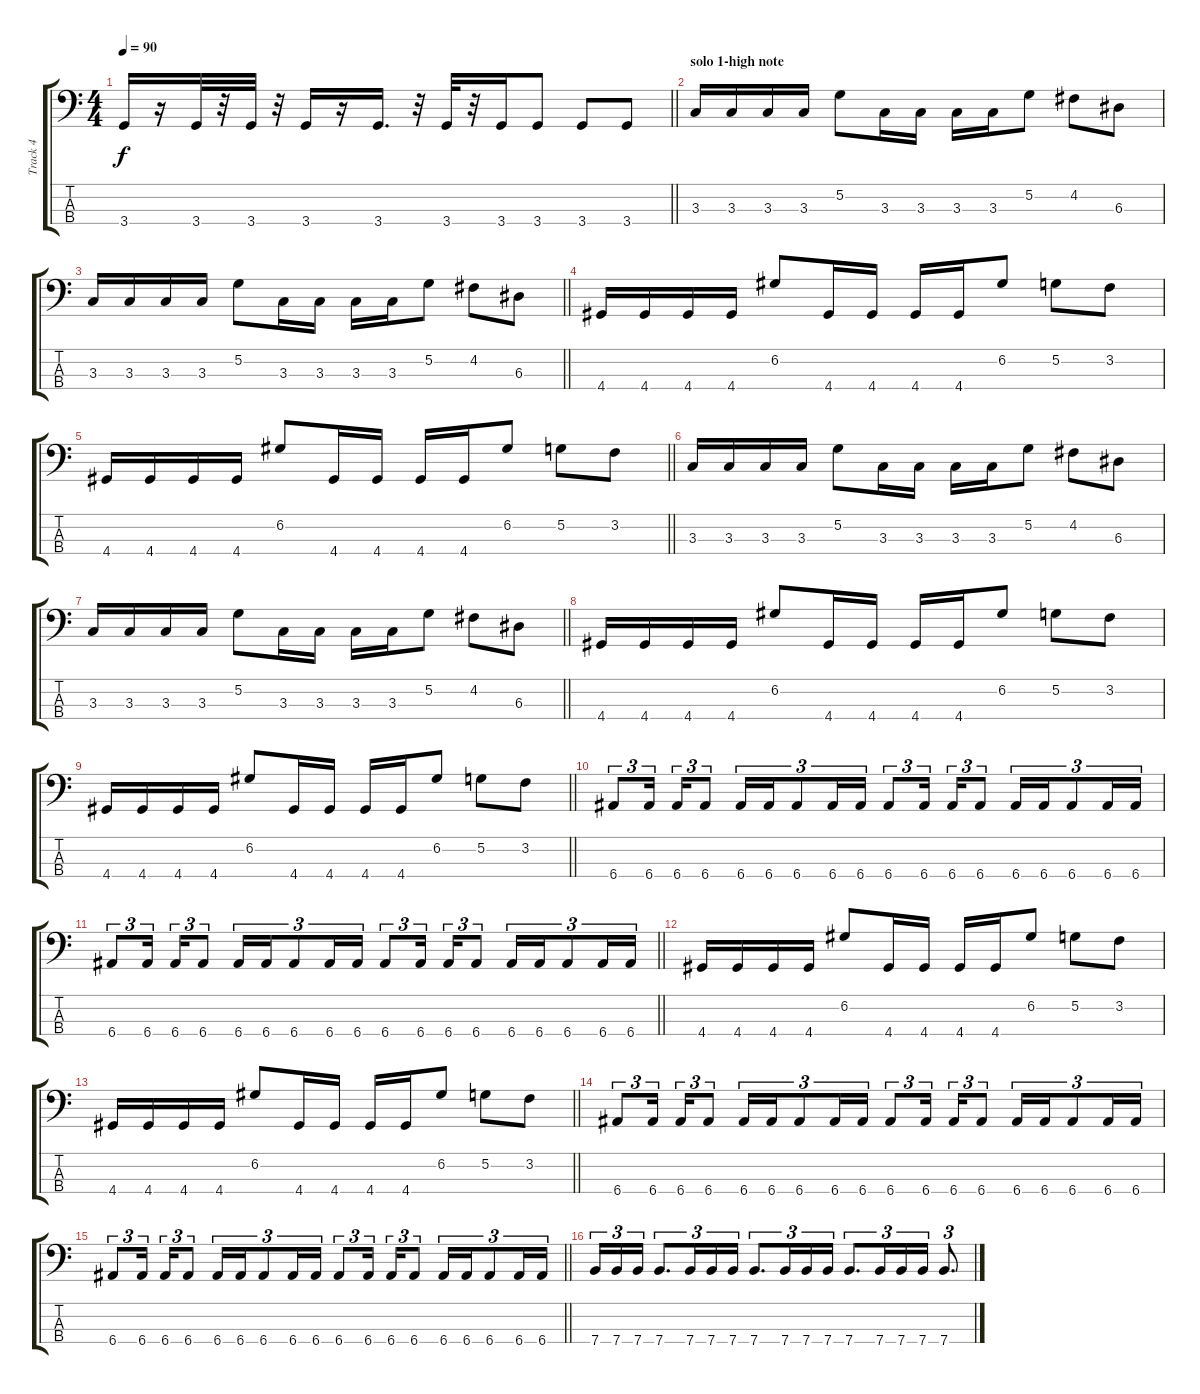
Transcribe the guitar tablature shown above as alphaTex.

\track ("Track 4" "Track 4") {instrument electricbassfinger}
\staff {score tabs}
\tuning (G2 D2 A1 E1) {hide}
\ts (4 4)
\tempo 90
\clef f4
\barLineRight lightlight
\ks c
3.4.16{dy f} r.16 3.4.32 r.32 3.4.32 r.32 3.4.16 r.16 3.4.16{d} r.32 3.4.32 r.32 3.4.16 3.4.8 3.4.8 3.4.8 |
\section ("" "solo 1-high note")
3.3.16 3.3.16 3.3.16 3.3.16 5.2.8 3.3.16 3.3.16 3.3.16 3.3.16 5.2.8 4.2.8 6.3.8 |
\barLineRight lightlight
3.3.16 3.3.16 3.3.16 3.3.16 5.2.8 3.3.16 3.3.16 3.3.16 3.3.16 5.2.8 4.2.8 6.3.8 |
4.4.16 4.4.16 4.4.16 4.4.16 6.2.8 4.4.16 4.4.16 4.4.16 4.4.16 6.2.8 5.2.8 3.2.8 |
\barLineRight lightlight
4.4.16 4.4.16 4.4.16 4.4.16 6.2.8 4.4.16 4.4.16 4.4.16 4.4.16 6.2.8 5.2.8 3.2.8 |
3.3.16 3.3.16 3.3.16 3.3.16 5.2.8 3.3.16 3.3.16 3.3.16 3.3.16 5.2.8 4.2.8 6.3.8 |
\barLineRight lightlight
3.3.16 3.3.16 3.3.16 3.3.16 5.2.8 3.3.16 3.3.16 3.3.16 3.3.16 5.2.8 4.2.8 6.3.8 |
4.4.16 4.4.16 4.4.16 4.4.16 6.2.8 4.4.16 4.4.16 4.4.16 4.4.16 6.2.8 5.2.8 3.2.8 |
\barLineRight lightlight
4.4.16 4.4.16 4.4.16 4.4.16 6.2.8 4.4.16 4.4.16 4.4.16 4.4.16 6.2.8 5.2.8 3.2.8 |
6.4.8{tu (3 2)} 6.4.16{tu (3 2) beam splitsecondary} 6.4.16{tu (3 2)} 6.4.8{tu (3 2)} 6.4.16{tu (3 2)} 6.4.16{tu (3 2)} 6.4.8{tu (3 2)} 6.4.16{tu (3 2)} 6.4.16{tu (3 2)} 6.4.8{tu (3 2)} 6.4.16{tu (3 2) beam splitsecondary} 6.4.16{tu (3 2)} 6.4.8{tu (3 2)} 6.4.16{tu (3 2)} 6.4.16{tu (3 2)} 6.4.8{tu (3 2)} 6.4.16{tu (3 2)} 6.4.16{tu (3 2)} |
\barLineRight lightlight
6.4.8{tu (3 2)} 6.4.16{tu (3 2) beam splitsecondary} 6.4.16{tu (3 2)} 6.4.8{tu (3 2)} 6.4.16{tu (3 2)} 6.4.16{tu (3 2)} 6.4.8{tu (3 2)} 6.4.16{tu (3 2)} 6.4.16{tu (3 2)} 6.4.8{tu (3 2)} 6.4.16{tu (3 2) beam splitsecondary} 6.4.16{tu (3 2)} 6.4.8{tu (3 2)} 6.4.16{tu (3 2)} 6.4.16{tu (3 2)} 6.4.8{tu (3 2)} 6.4.16{tu (3 2)} 6.4.16{tu (3 2)} |
4.4.16 4.4.16 4.4.16 4.4.16 6.2.8 4.4.16 4.4.16 4.4.16 4.4.16 6.2.8 5.2.8 3.2.8 |
\barLineRight lightlight
4.4.16 4.4.16 4.4.16 4.4.16 6.2.8 4.4.16 4.4.16 4.4.16 4.4.16 6.2.8 5.2.8 3.2.8 |
6.4.8{tu (3 2)} 6.4.16{tu (3 2) beam splitsecondary} 6.4.16{tu (3 2)} 6.4.8{tu (3 2)} 6.4.16{tu (3 2)} 6.4.16{tu (3 2)} 6.4.8{tu (3 2)} 6.4.16{tu (3 2)} 6.4.16{tu (3 2)} 6.4.8{tu (3 2)} 6.4.16{tu (3 2) beam splitsecondary} 6.4.16{tu (3 2)} 6.4.8{tu (3 2)} 6.4.16{tu (3 2)} 6.4.16{tu (3 2)} 6.4.8{tu (3 2)} 6.4.16{tu (3 2)} 6.4.16{tu (3 2)} |
\barLineRight lightlight
6.4.8{tu (3 2)} 6.4.16{tu (3 2) beam splitsecondary} 6.4.16{tu (3 2)} 6.4.8{tu (3 2)} 6.4.16{tu (3 2)} 6.4.16{tu (3 2)} 6.4.8{tu (3 2)} 6.4.16{tu (3 2)} 6.4.16{tu (3 2)} 6.4.8{tu (3 2)} 6.4.16{tu (3 2) beam splitsecondary} 6.4.16{tu (3 2)} 6.4.8{tu (3 2)} 6.4.16{tu (3 2)} 6.4.16{tu (3 2)} 6.4.8{tu (3 2)} 6.4.16{tu (3 2)} 6.4.16{tu (3 2)} |
7.4.16{tu (3 2)} 7.4.16{tu (3 2)} 7.4.16{tu (3 2)} 7.4.8{d tu (3 2)} 7.4.16{tu (3 2)} 7.4.16{tu (3 2)} 7.4.16{tu (3 2)} 7.4.8{d tu (3 2)} 7.4.16{tu (3 2)} 7.4.16{tu (3 2)} 7.4.16{tu (3 2)} 7.4.8{d tu (3 2)} 7.4.16{tu (3 2)} 7.4.16{tu (3 2)} 7.4.16{tu (3 2)} 7.4.8{d tu (3 2)}
